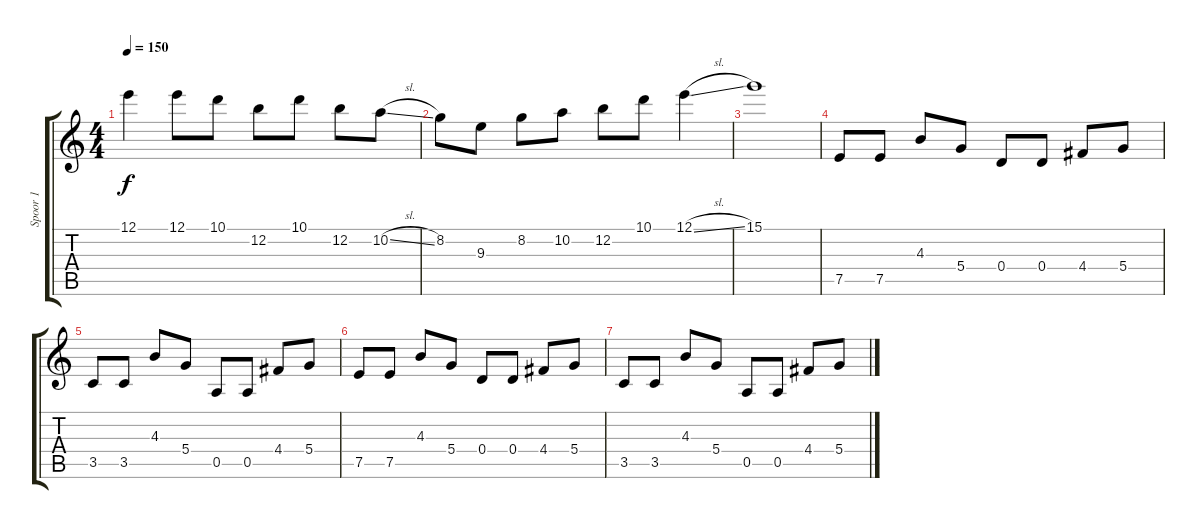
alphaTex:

\track ("Spoor 1" "Spoor 1") {instrument distortionguitar}
\staff {score tabs}
\tuning (E4 B3 G3 D3 A2 E2) {hide}
\ts (4 4)
\tempo 150
\clef g2
\ks c
12.1.4{dy f} 12.1.8 10.1.8 12.2.8 10.1.8 12.2.8 10.2{sl}.8 |
8.2.8 9.3.8 8.2.8 10.2.8 12.2.8 10.1.8 12.1{sl}.4 |
15.1.1 |
7.5.8 7.5.8 4.3.8 5.4.8 0.4.8 0.4.8 4.4.8 5.4.8 |
3.5.8 3.5.8 4.3.8 5.4.8 0.5.8 0.5.8 4.4.8 5.4.8 |
7.5.8 7.5.8 4.3.8 5.4.8 0.4.8 0.4.8 4.4.8 5.4.8 |
3.5.8 3.5.8 4.3.8 5.4.8 0.5.8 0.5.8 4.4.8 5.4.8
